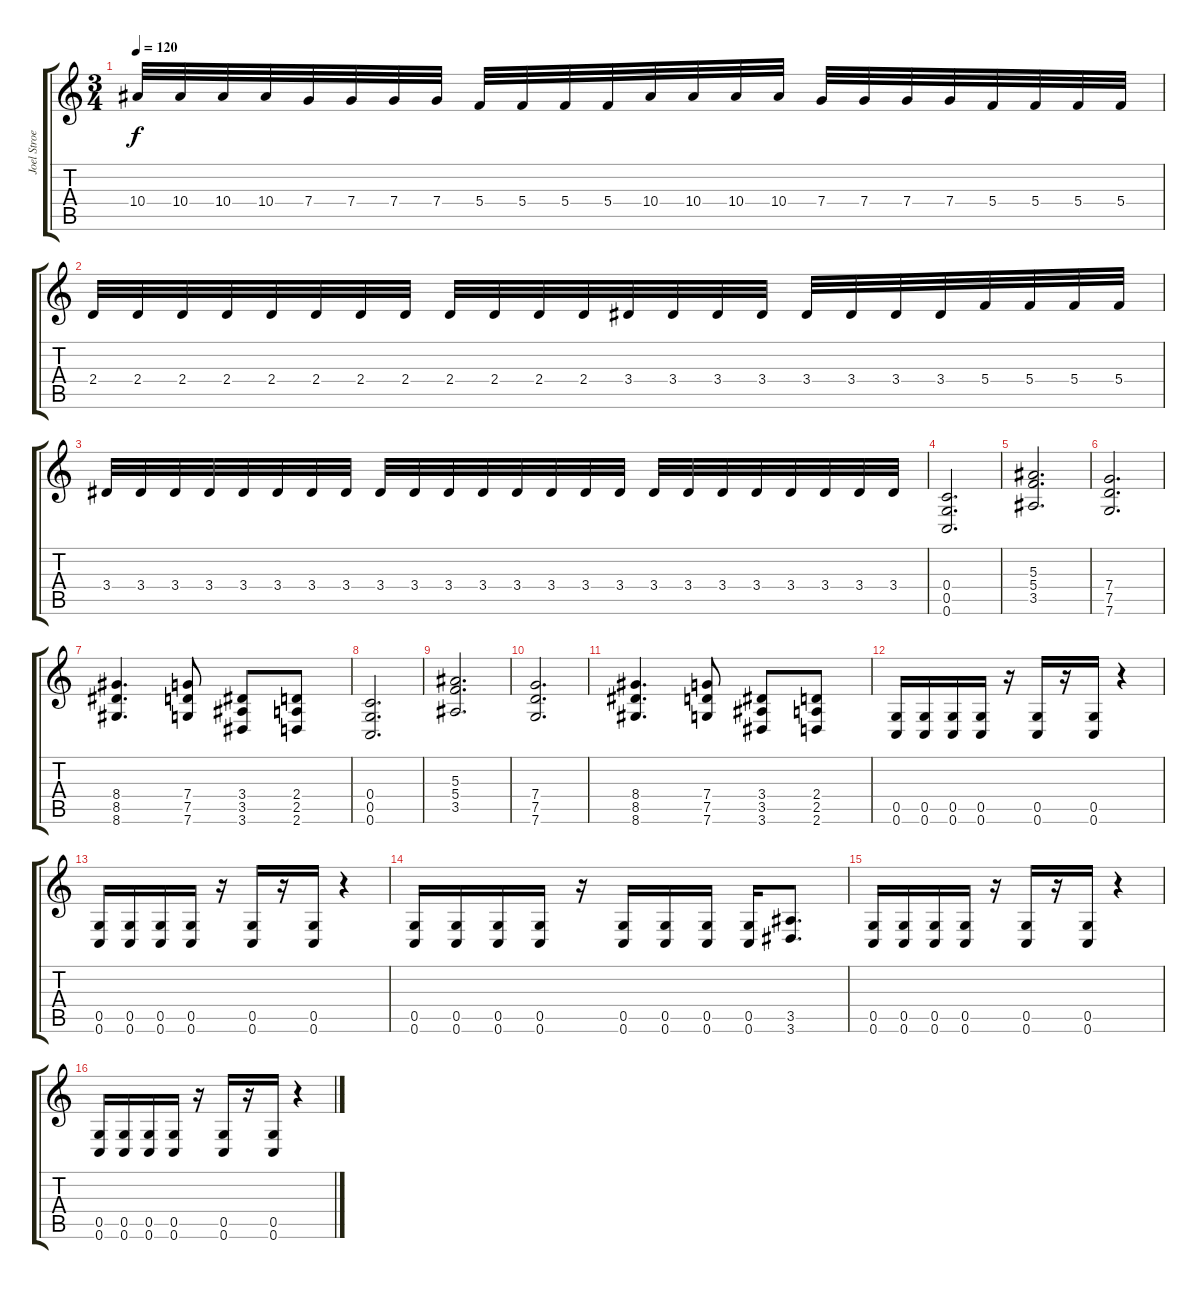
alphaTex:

\track ("Joel Stroetzel Rhythm" "Joel Stroe") {instrument distortionguitar}
\staff {score tabs}
\tuning (D4 A3 F3 C3 G2 C2) {hide}
\ts (3 4)
\tempo 120
\clef g2
\ks c
10.4.32{dy f} 10.4.32 10.4.32 10.4.32 7.4.32 7.4.32 7.4.32 7.4.32 5.4.32 5.4.32 5.4.32 5.4.32 10.4.32 10.4.32 10.4.32 10.4.32 7.4.32 7.4.32 7.4.32 7.4.32 5.4.32 5.4.32 5.4.32 5.4.32 |
2.4.32 2.4.32 2.4.32 2.4.32 2.4.32 2.4.32 2.4.32 2.4.32 2.4.32 2.4.32 2.4.32 2.4.32 3.4.32 3.4.32 3.4.32 3.4.32 3.4.32 3.4.32 3.4.32 3.4.32 5.4.32 5.4.32 5.4.32 5.4.32 |
3.4.32 3.4.32 3.4.32 3.4.32 3.4.32 3.4.32 3.4.32 3.4.32 3.4.32 3.4.32 3.4.32 3.4.32 3.4.32 3.4.32 3.4.32 3.4.32 3.4.32 3.4.32 3.4.32 3.4.32 3.4.32 3.4.32 3.4.32 3.4.32 |
(0.4 0.5 0.6).2{d} |
(5.3 5.4 3.5).2{d} |
(7.4 7.5 7.6).2{d} |
(8.4 8.5 8.6).4{d} (7.4 7.5 7.6).8 (3.4 3.5 3.6).8 (2.4 2.5 2.6).8 |
(0.4 0.5 0.6).2{d} |
(5.3 5.4 3.5).2{d} |
(7.4 7.5 7.6).2{d} |
(8.4 8.5 8.6).4{d} (7.4 7.5 7.6).8 (3.4 3.5 3.6).8 (2.4 2.5 2.6).8 |
(0.5 0.6).16 (0.5 0.6).16 (0.5 0.6).16 (0.5 0.6).16 r.16 (0.5 0.6).16 r.16 (0.5 0.6).16 r.4 |
(0.5 0.6).16 (0.5 0.6).16 (0.5 0.6).16 (0.5 0.6).16 r.16 (0.5 0.6).16 r.16 (0.5 0.6).16 r.4 |
(0.5 0.6).16 (0.5 0.6).16 (0.5 0.6).16 (0.5 0.6).16 r.16 (0.5 0.6).16 (0.5 0.6).16 (0.5 0.6).16 (0.5 0.6).16 (3.5 3.6).8{d} |
(0.5 0.6).16 (0.5 0.6).16 (0.5 0.6).16 (0.5 0.6).16 r.16 (0.5 0.6).16 r.16 (0.5 0.6).16 r.4 |
(0.5 0.6).16 (0.5 0.6).16 (0.5 0.6).16 (0.5 0.6).16 r.16 (0.5 0.6).16 r.16 (0.5 0.6).16 r.4
